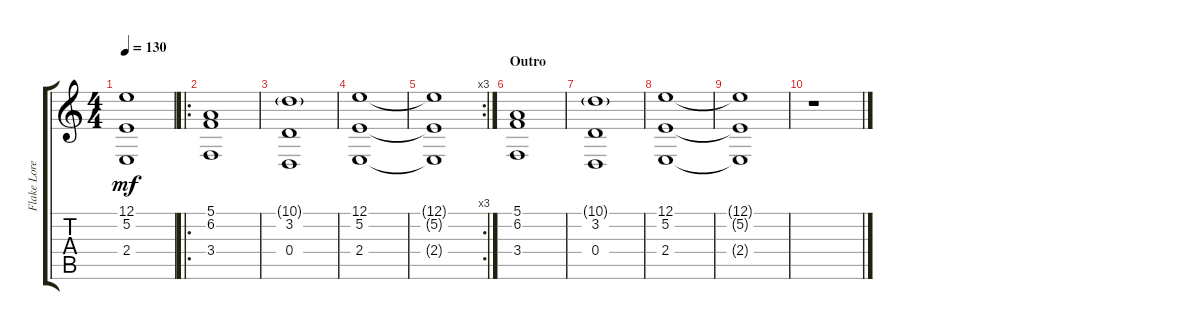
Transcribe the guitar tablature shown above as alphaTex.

\track ("Flake Lorenz" "Flake Lore") {instrument choiraahs}
\staff {score tabs}
\tuning (E4 B3 G3 D3 A2 D2) {hide}
\ts (4 4)
\tempo 130
\clef g2
\ks c
(12.1{t} 5.2{t} 2.4{t}).1{dy mf} |
\ro
(5.1 6.2 3.4).1 |
(10.1{g} 3.2 0.4).1 |
(12.1 5.2 2.4).1 |
\rc 3
(12.1{t} 5.2{t} 2.4{t}).1 |
\section ("" "Outro")
(5.1 6.2 3.4).1 |
(10.1{g} 3.2 0.4).1 |
(12.1 5.2 2.4).1 |
(12.1{t} 5.2{t} 2.4{t}).1 |
r.1
